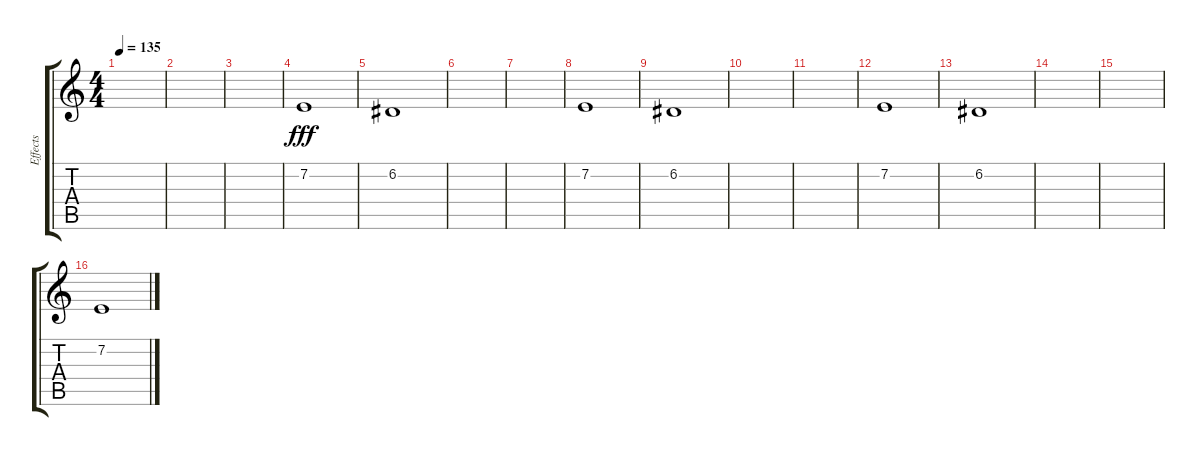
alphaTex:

\track ("Effects" "Effects") {instrument lead6voice}
\staff {score tabs}
\tuning (D4 A3 F3 C3 G2 C2) {hide}
\ts (4 4)
\tempo 135
\clef g2
\ks c
|
|
|
7.2.1{dy fff} |
6.2.1 |
|
|
7.2.1 |
6.2.1 |
|
|
7.2.1 |
6.2.1 |
|
|
7.2.1
